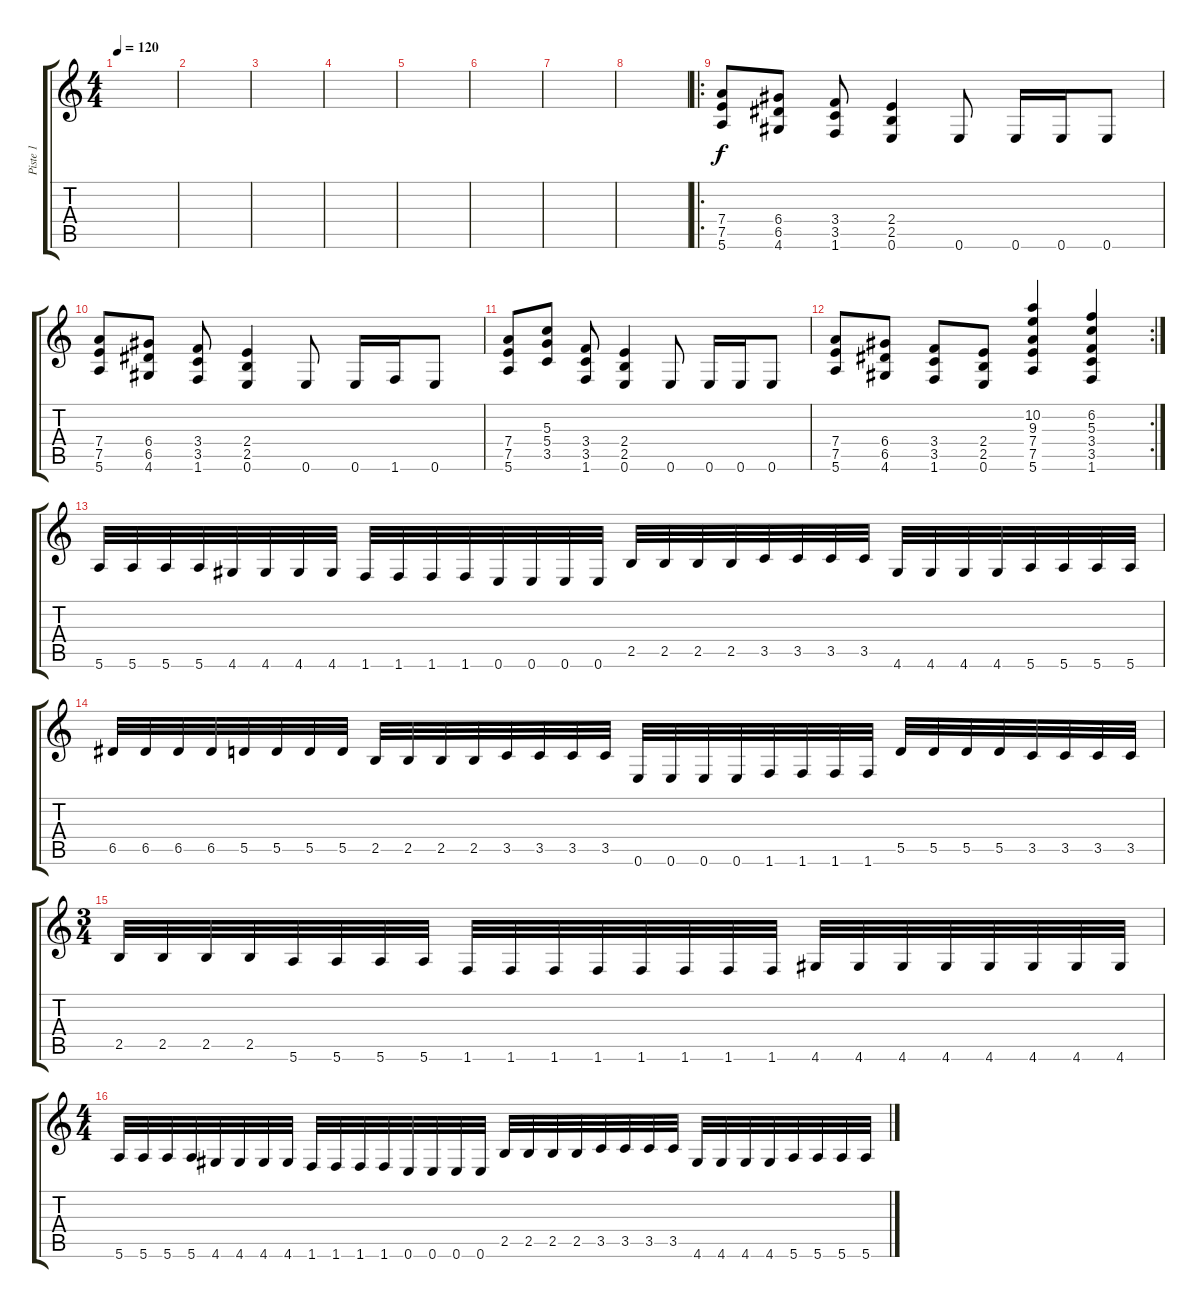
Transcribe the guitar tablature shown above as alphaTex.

\track ("Piste 1" "Piste 1") {instrument distortionguitar}
\staff {score tabs}
\tuning (E4 B3 G3 D3 A2 E2) {hide}
\ts (4 4)
\tempo 120
\clef g2
\ks c
|
|
|
|
|
|
|
|
\ro
(7.4 7.5 5.6).8{instrument distortionguitar} (6.4 6.5 4.6).8 (3.4 3.5 1.6).8 (2.4 2.5 0.6).4 0.6.8 0.6.16 0.6.16 0.6.8 |
(7.4 7.5 5.6).8 (6.4 6.5 4.6).8 (3.4 3.5 1.6).8 (2.4 2.5 0.6).4 0.6.8 0.6.16 1.6.16 0.6.8 |
(7.4 7.5 5.6).8 (5.3 5.4 3.5).8 (3.4 3.5 1.6).8 (2.4 2.5 0.6).4 0.6.8 0.6.16 0.6.16 0.6.8 |
\rc 2
(7.4 7.5 5.6).8 (6.4 6.5 4.6).8 (3.4 3.5 1.6).8 (2.4 2.5 0.6).8 (10.2 9.3 7.4 7.5 5.6).4 (6.2 5.3 3.4 3.5 1.6).4 |
5.6.32 5.6.32 5.6.32 5.6.32 4.6.32 4.6.32 4.6.32 4.6.32 1.6.32 1.6.32 1.6.32 1.6.32 0.6.32 0.6.32 0.6.32 0.6.32 2.5.32 2.5.32 2.5.32 2.5.32 3.5.32 3.5.32 3.5.32 3.5.32 4.6.32 4.6.32 4.6.32 4.6.32 5.6.32 5.6.32 5.6.32 5.6.32 |
6.5.32 6.5.32 6.5.32 6.5.32 5.5.32 5.5.32 5.5.32 5.5.32 2.5.32 2.5.32 2.5.32 2.5.32 3.5.32 3.5.32 3.5.32 3.5.32 0.6.32 0.6.32 0.6.32 0.6.32 1.6.32 1.6.32 1.6.32 1.6.32 5.5.32 5.5.32 5.5.32 5.5.32 3.5.32 3.5.32 3.5.32 3.5.32 |
\ts (3 4)
2.5.32 2.5.32 2.5.32 2.5.32 5.6.32 5.6.32 5.6.32 5.6.32 1.6.32 1.6.32 1.6.32 1.6.32 1.6.32 1.6.32 1.6.32 1.6.32 4.6.32 4.6.32 4.6.32 4.6.32 4.6.32 4.6.32 4.6.32 4.6.32 |
\ts (4 4)
5.6.32 5.6.32 5.6.32 5.6.32 4.6.32 4.6.32 4.6.32 4.6.32 1.6.32 1.6.32 1.6.32 1.6.32 0.6.32 0.6.32 0.6.32 0.6.32 2.5.32 2.5.32 2.5.32 2.5.32 3.5.32 3.5.32 3.5.32 3.5.32 4.6.32 4.6.32 4.6.32 4.6.32 5.6.32 5.6.32 5.6.32 5.6.32
